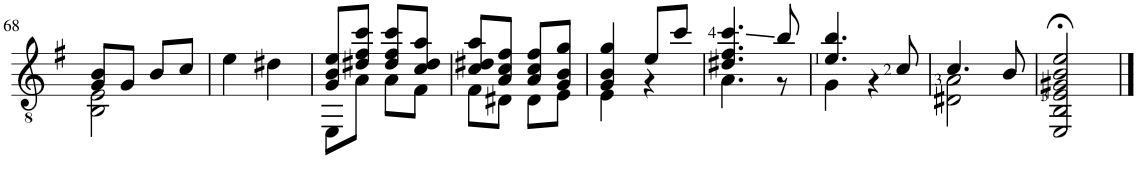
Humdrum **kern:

**kern
*part1
*staff1
*I"Guitar
*I'Guit.
!!LO:PB:g=z
*clefGv2
*k[f#]
*M2/4
=68
*^
8G/ 8B/L	2BB\ 2E\
8G/J	.
8B/L	.
8c/J	.
*v	*v
=69
4e\
4d#X\
=70
*^
8G/ 8B/ 8e/L	8EE\L
8d#X/ 8f#/ 8cc/J	8A\J
8d#/ 8f#/ 8cc/L	8A\L
8c/ 8d#/ 8a/J	8F#\J
=71	=71
8c/ 8d#X/ 8a/L	8F#\L
8A/ 8c/ 8f#/J	8D#X\J
8A/ 8c/ 8f#/L	8D#\L
8G/ 8B/ 8g/J	8E\J
=72	=72
4G/ 4B/ 4g/	4E\
8e/L	4r
8cc/J	.
=73	=73
4.d#X/ 4.f#/ 4.cc/	4.A\
8b/	8r
=74	=74
4.e/ 4.b/	4G\
.	4r
8c/	.
=75	=75
4.c/	2D#X\ 2A\
8B/	.
*v	*v
=76
2EE/;< 2BB/;< 2E/;< 2G#X/;< 2B/;< 2e/;<
==
*-
